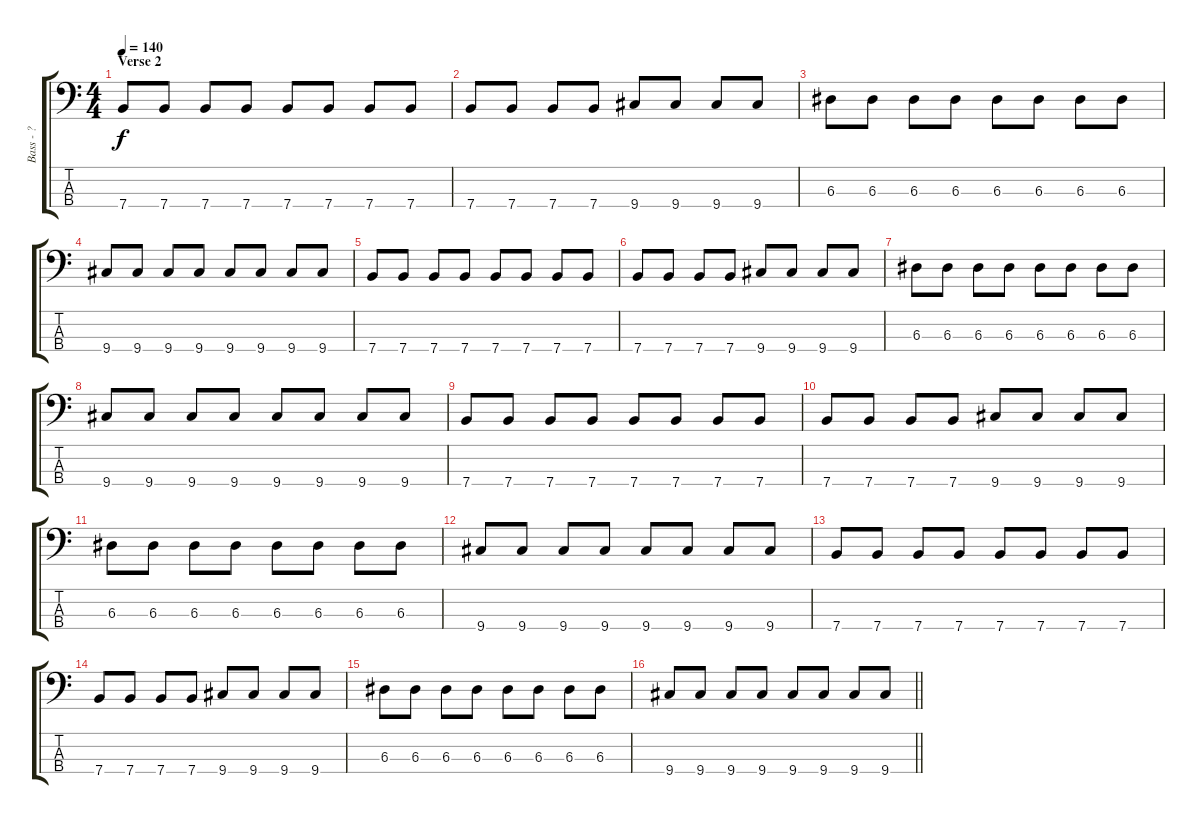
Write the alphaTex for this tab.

\track ("Bass - ?" "Bass - ?") {instrument electricbassfinger}
\staff {score tabs}
\tuning (G2 D2 A1 E1) {hide}
\ts (4 4)
\section ("" "Verse 2")
\tempo 140
\clef f4
\ks c
7.4.8{dy f} 7.4.8 7.4.8 7.4.8 7.4.8 7.4.8 7.4.8 7.4.8 |
7.4.8 7.4.8 7.4.8 7.4.8 9.4.8 9.4.8 9.4.8 9.4.8 |
6.3.8 6.3.8 6.3.8 6.3.8 6.3.8 6.3.8 6.3.8 6.3.8 |
9.4.8 9.4.8 9.4.8 9.4.8 9.4.8 9.4.8 9.4.8 9.4.8 |
7.4.8 7.4.8 7.4.8 7.4.8 7.4.8 7.4.8 7.4.8 7.4.8 |
7.4.8 7.4.8 7.4.8 7.4.8 9.4.8 9.4.8 9.4.8 9.4.8 |
6.3.8 6.3.8 6.3.8 6.3.8 6.3.8 6.3.8 6.3.8 6.3.8 |
9.4.8 9.4.8 9.4.8 9.4.8 9.4.8 9.4.8 9.4.8 9.4.8 |
7.4.8 7.4.8 7.4.8 7.4.8 7.4.8 7.4.8 7.4.8 7.4.8 |
7.4.8 7.4.8 7.4.8 7.4.8 9.4.8 9.4.8 9.4.8 9.4.8 |
6.3.8 6.3.8 6.3.8 6.3.8 6.3.8 6.3.8 6.3.8 6.3.8 |
9.4.8 9.4.8 9.4.8 9.4.8 9.4.8 9.4.8 9.4.8 9.4.8 |
7.4.8 7.4.8 7.4.8 7.4.8 7.4.8 7.4.8 7.4.8 7.4.8 |
7.4.8 7.4.8 7.4.8 7.4.8 9.4.8 9.4.8 9.4.8 9.4.8 |
6.3.8 6.3.8 6.3.8 6.3.8 6.3.8 6.3.8 6.3.8 6.3.8 |
\barLineRight lightlight
9.4.8 9.4.8 9.4.8 9.4.8 9.4.8 9.4.8 9.4.8 9.4.8
